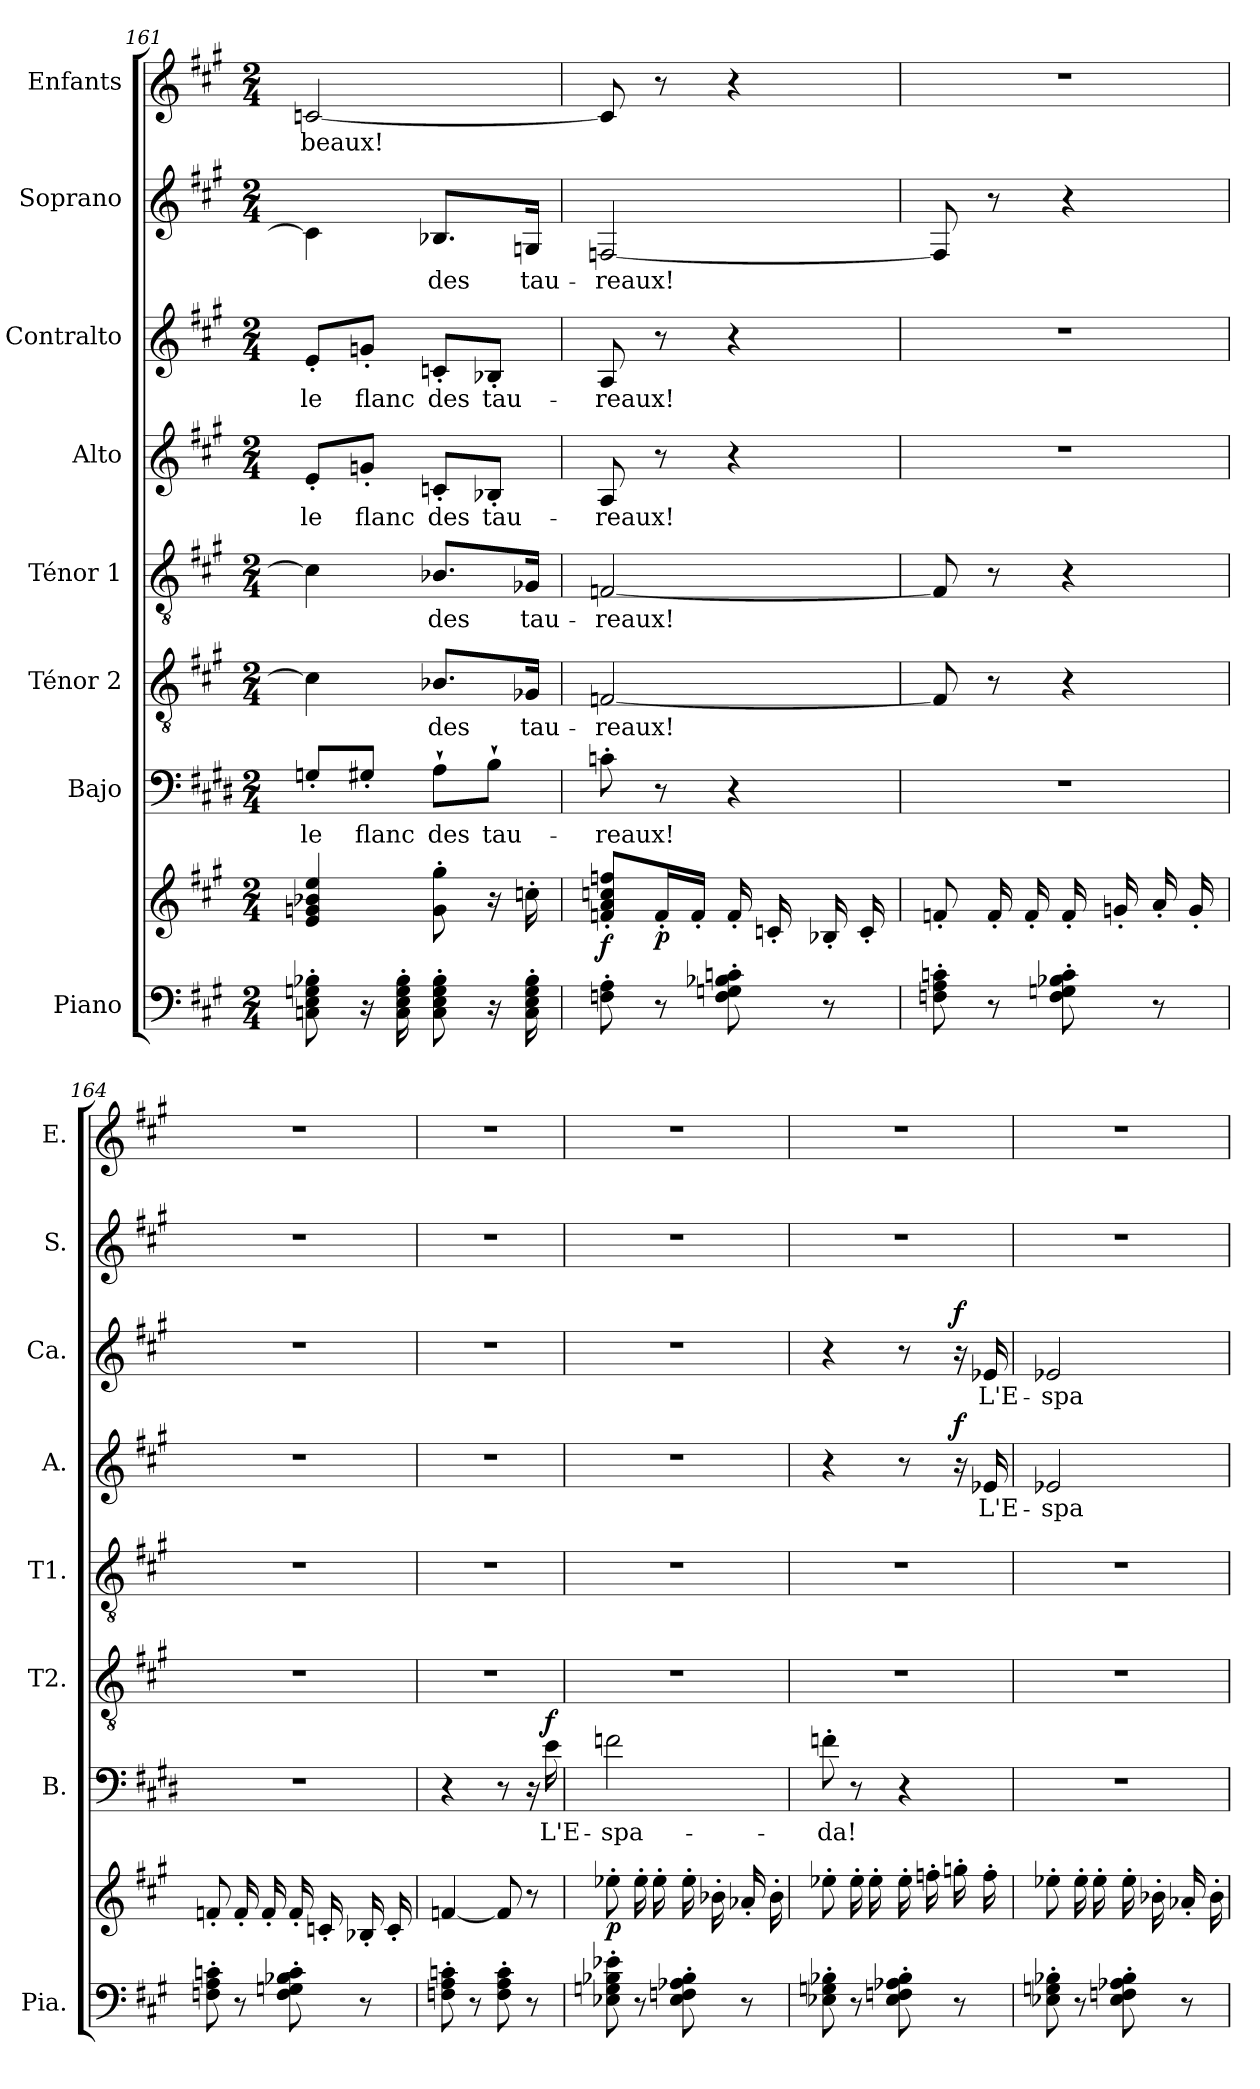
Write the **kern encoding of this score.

**kern	**kern	**dynam	**kern	**text	**dynam	**kern	**text	**kern	**text	**kern	**text	**dynam	**kern	**text	**dynam	**kern	**text	**kern	**text
*part8	*part8	*part8	*part7	*part7	*part7	*part6	*part6	*part5	*part5	*part4	*part4	*part4	*part3	*part3	*part3	*part2	*part2	*part1	*part1
*staff9	*staff8	*staff8/9	*staff7	*staff7	*staff7	*staff6	*staff6	*staff5	*staff5	*staff4	*staff4	*staff4	*staff3	*staff3	*staff3	*staff2	*staff2	*staff1	*staff1
*I"Piano	*	*	*I"Bajo	*	*	*I"Ténor 2	*	*I"Ténor 1	*	*I"Alto	*	*	*I"Contralto	*	*	*I"Soprano	*	*I"Enfants	*
*I'Pia.	*	*	*I'B.	*	*	*I'T2.	*	*I'T1.	*	*I'A.	*	*	*I'Ca.	*	*	*I'S.	*	*I'E.	*
*clefF4	*clefG2	*	*clefF4	*	*	*clefGv2	*	*clefGv2	*	*clefG2	*	*	*clefG2	*	*	*clefG2	*	*clefG2	*
*	*	*	*ITrd4c7	*	*	*	*	*	*	*	*	*	*	*	*	*ITrd-7c-12	*	*	*
*k[f#c#g#]	*k[f#c#g#]	*	*k[f#c#g#]	*	*	*k[f#c#g#]	*	*k[f#c#g#]	*	*k[f#c#g#]	*	*	*k[f#c#g#]	*	*	*k[f#c#g#]	*	*k[f#c#g#]	*
*M2/4	*M2/4	*	*M2/4	*	*	*M2/4	*	*M2/4	*	*M2/4	*	*	*M2/4	*	*	*M2/4	*	*M2/4	*
=161	=161	=161	=161	=161	=161	=161	=161	=161	=161	=161	=161	=161	=161	=161	=161	=161	=161	=161	=161
8Cn\' 8E\' 8Gn\' 8B-X\'	4e/ 4gn/ 4b-X/ 4ee/	.	8Cn'/L	le	.	4c\]	.	4c\]	.	8e'/L	le	.	8e'/L	le	.	4cc\]	.	[2cn/	beaux!
16r	.	.	8C#X'/J	flanc	.	.	.	.	.	8gn'/J	flanc	.	8gn'/J	flanc	.	.	.	.	.
16C\' 16E\' 16G\' 16B-\'	.	.	.	.	.	.	.	.	.	.	.	.	.	.	.	.	.	.	.
8C\' 8E\' 8G\' 8B-\'	8g\' 8gg#\'	.	8D''\L	des	.	8.B-X/L	des	8.B-X/L	des	8cn'/L	des	.	8cn'/L	des	.	8.b-X/L	des	.	.
16r	16r	.	8E''\J	tau-	.	.	.	.	.	8B-X'/J	tau-	.	8B-X'/J	tau-	.	.	.	.	.
16C\' 16E\' 16G\' 16B-\'	16ccn'\	.	.	.	.	16G-X/Jk	tau-	16G-X/Jk	tau-	.	.	.	.	.	.	16gn/Jk	tau-	.	.
=162	=162	=162	=162	=162	=162	=162	=162	=162	=162	=162	=162	=162	=162	=162	=162	=162	=162	=162	=162
!	!	!LO:DY:b	!	!	!	!	!	!	!	!	!	!	!	!	!	!	!	!	!
8Fn\' 8A\'	8fn\' 8a\' 8ccn\' 8ffn\'L	f	8Fn'\	-reaux!	.	[2Fn/	-reaux!	[2Fn/	-reaux!	8A/	-reaux!	.	8A/	-reaux!	.	[2fn/	-reaux!	8c/]	.
!	!	!LO:DY:b	!	!	!	!	!	!	!	!	!	!	!	!	!	!	!	!	!
8r	16f'/L	p	8r	.	.	.	.	.	.	8r	.	.	8r	.	.	.	.	8r	.
.	16f'/JJ	.	.	.	.	.	.	.	.	.	.	.	.	.	.	.	.	.	.
8F\' 8Gn\' 8B-X\' 8cn\'	16f'/	.	4r	.	.	.	.	.	.	4r	.	.	4r	.	.	.	.	4r	.
.	16cn'/	.	.	.	.	.	.	.	.	.	.	.	.	.	.	.	.	.	.
8r	16B-X'/	.	.	.	.	.	.	.	.	.	.	.	.	.	.	.	.	.	.
.	16c'/	.	.	.	.	.	.	.	.	.	.	.	.	.	.	.	.	.	.
=163	=163	=163	=163	=163	=163	=163	=163	=163	=163	=163	=163	=163	=163	=163	=163	=163	=163	=163	=163
8Fn\' 8A\' 8cn\'	8fn'/	.	2r	.	.	8F/]	.	8F/]	.	2r	.	.	2r	.	.	8f/]	.	2r	.
8r	16f'/	.	.	.	.	8r	.	8r	.	.	.	.	.	.	.	8r	.	.	.
.	16f'/	.	.	.	.	.	.	.	.	.	.	.	.	.	.	.	.	.	.
8F\' 8Gn\' 8B-X\' 8c\'	16f'/	.	.	.	.	4r	.	4r	.	.	.	.	.	.	.	4r	.	.	.
.	16gn'/	.	.	.	.	.	.	.	.	.	.	.	.	.	.	.	.	.	.
8r	16a'/	.	.	.	.	.	.	.	.	.	.	.	.	.	.	.	.	.	.
.	16g'/	.	.	.	.	.	.	.	.	.	.	.	.	.	.	.	.	.	.
!!LO:PB:g=z
=164	=164	=164	=164	=164	=164	=164	=164	=164	=164	=164	=164	=164	=164	=164	=164	=164	=164	=164	=164
8Fn\' 8A\' 8cn\'	8fn'/	.	2r	.	.	2r	.	2r	.	2r	.	.	2r	.	.	2r	.	2r	.
8r	16f'/	.	.	.	.	.	.	.	.	.	.	.	.	.	.	.	.	.	.
.	16f'/	.	.	.	.	.	.	.	.	.	.	.	.	.	.	.	.	.	.
8F\' 8Gn\' 8B-X\' 8c\'	16f'/	.	.	.	.	.	.	.	.	.	.	.	.	.	.	.	.	.	.
.	16cn'/	.	.	.	.	.	.	.	.	.	.	.	.	.	.	.	.	.	.
8r	16B-X'/	.	.	.	.	.	.	.	.	.	.	.	.	.	.	.	.	.	.
.	16c'/	.	.	.	.	.	.	.	.	.	.	.	.	.	.	.	.	.	.
=165	=165	=165	=165	=165	=165	=165	=165	=165	=165	=165	=165	=165	=165	=165	=165	=165	=165	=165	=165
8Fn\' 8A\' 8cn\'	[4fn/	.	4r	.	.	2r	.	2r	.	2r	.	.	2r	.	.	2r	.	2r	.
8r	.	.	.	.	.	.	.	.	.	.	.	.	.	.	.	.	.	.	.
8F\' 8A\' 8c\'	8f/]	.	8r	.	.	.	.	.	.	.	.	.	.	.	.	.	.	.	.
8r	8r	.	16r	.	.	.	.	.	.	.	.	.	.	.	.	.	.	.	.
!	!	!	!	!	!LO:DY:a	!	!	!	!	!	!	!	!	!	!	!	!	!	!
.	.	.	16A\	L'E-	f	.	.	.	.	.	.	.	.	.	.	.	.	.	.
=166	=166	=166	=166	=166	=166	=166	=166	=166	=166	=166	=166	=166	=166	=166	=166	=166	=166	=166	=166
!	!	!LO:DY:b	!	!	!	!	!	!	!	!	!	!	!	!	!	!	!	!	!
8E-X\' 8Gn\' 8B-X\' 8e-X\'	8ee-X'\	p	2B-X\	-spa-	.	2r	.	2r	.	2r	.	.	2r	.	.	2r	.	2r	.
8r	16ee-'\	.	.	.	.	.	.	.	.	.	.	.	.	.	.	.	.	.	.
.	16ee-'\	.	.	.	.	.	.	.	.	.	.	.	.	.	.	.	.	.	.
8E-\' 8Fn\' 8A-X\' 8B-\'	16ee-'\	.	.	.	.	.	.	.	.	.	.	.	.	.	.	.	.	.	.
.	16b-X'\	.	.	.	.	.	.	.	.	.	.	.	.	.	.	.	.	.	.
8r	16a-X'/	.	.	.	.	.	.	.	.	.	.	.	.	.	.	.	.	.	.
.	16b-'\	.	.	.	.	.	.	.	.	.	.	.	.	.	.	.	.	.	.
=167	=167	=167	=167	=167	=167	=167	=167	=167	=167	=167	=167	=167	=167	=167	=167	=167	=167	=167	=167
8E-X\' 8Gn\' 8B-X\'	8ee-X'\	.	8B-X'\	-da!	.	2r	.	2r	.	4r	.	.	4r	.	.	2r	.	2r	.
8r	16ee-'\	.	8r	.	.	.	.	.	.	.	.	.	.	.	.	.	.	.	.
.	16ee-'\	.	.	.	.	.	.	.	.	.	.	.	.	.	.	.	.	.	.
8E-\' 8Fn\' 8A-X\' 8B-\'	16ee-'\	.	4r	.	.	.	.	.	.	8r	.	.	8r	.	.	.	.	.	.
.	16ffn'\	.	.	.	.	.	.	.	.	.	.	.	.	.	.	.	.	.	.
!	!	!	!	!	!	!	!	!	!	!	!	!LO:DY:a	!	!	!LO:DY:a	!	!	!	!
8r	16ggn'\	.	.	.	.	.	.	.	.	16r	.	f	16r	.	f	.	.	.	.
.	16ff'\	.	.	.	.	.	.	.	.	16e-X/	L'E-	.	16e-X/	L'E-	.	.	.	.	.
=168	=168	=168	=168	=168	=168	=168	=168	=168	=168	=168	=168	=168	=168	=168	=168	=168	=168	=168	=168
8E-X\' 8Gn\' 8B-X\'	8ee-X'\	.	2r	.	.	2r	.	2r	.	2e-X/	-spa-	.	2e-X/	-spa-	.	2r	.	2r	.
8r	16ee-'\	.	.	.	.	.	.	.	.	.	.	.	.	.	.	.	.	.	.
.	16ee-'\	.	.	.	.	.	.	.	.	.	.	.	.	.	.	.	.	.	.
8E-\' 8Fn\' 8A-X\' 8B-\'	16ee-'\	.	.	.	.	.	.	.	.	.	.	.	.	.	.	.	.	.	.
.	16b-X'\	.	.	.	.	.	.	.	.	.	.	.	.	.	.	.	.	.	.
8r	16a-X'/	.	.	.	.	.	.	.	.	.	.	.	.	.	.	.	.	.	.
.	16b-'\	.	.	.	.	.	.	.	.	.	.	.	.	.	.	.	.	.	.
=	=	=	=	=	=	=	=	=	=	=	=	=	=	=	=	=	=	=	=
*-	*-	*-	*-	*-	*-	*-	*-	*-	*-	*-	*-	*-	*-	*-	*-	*-	*-	*-	*-
